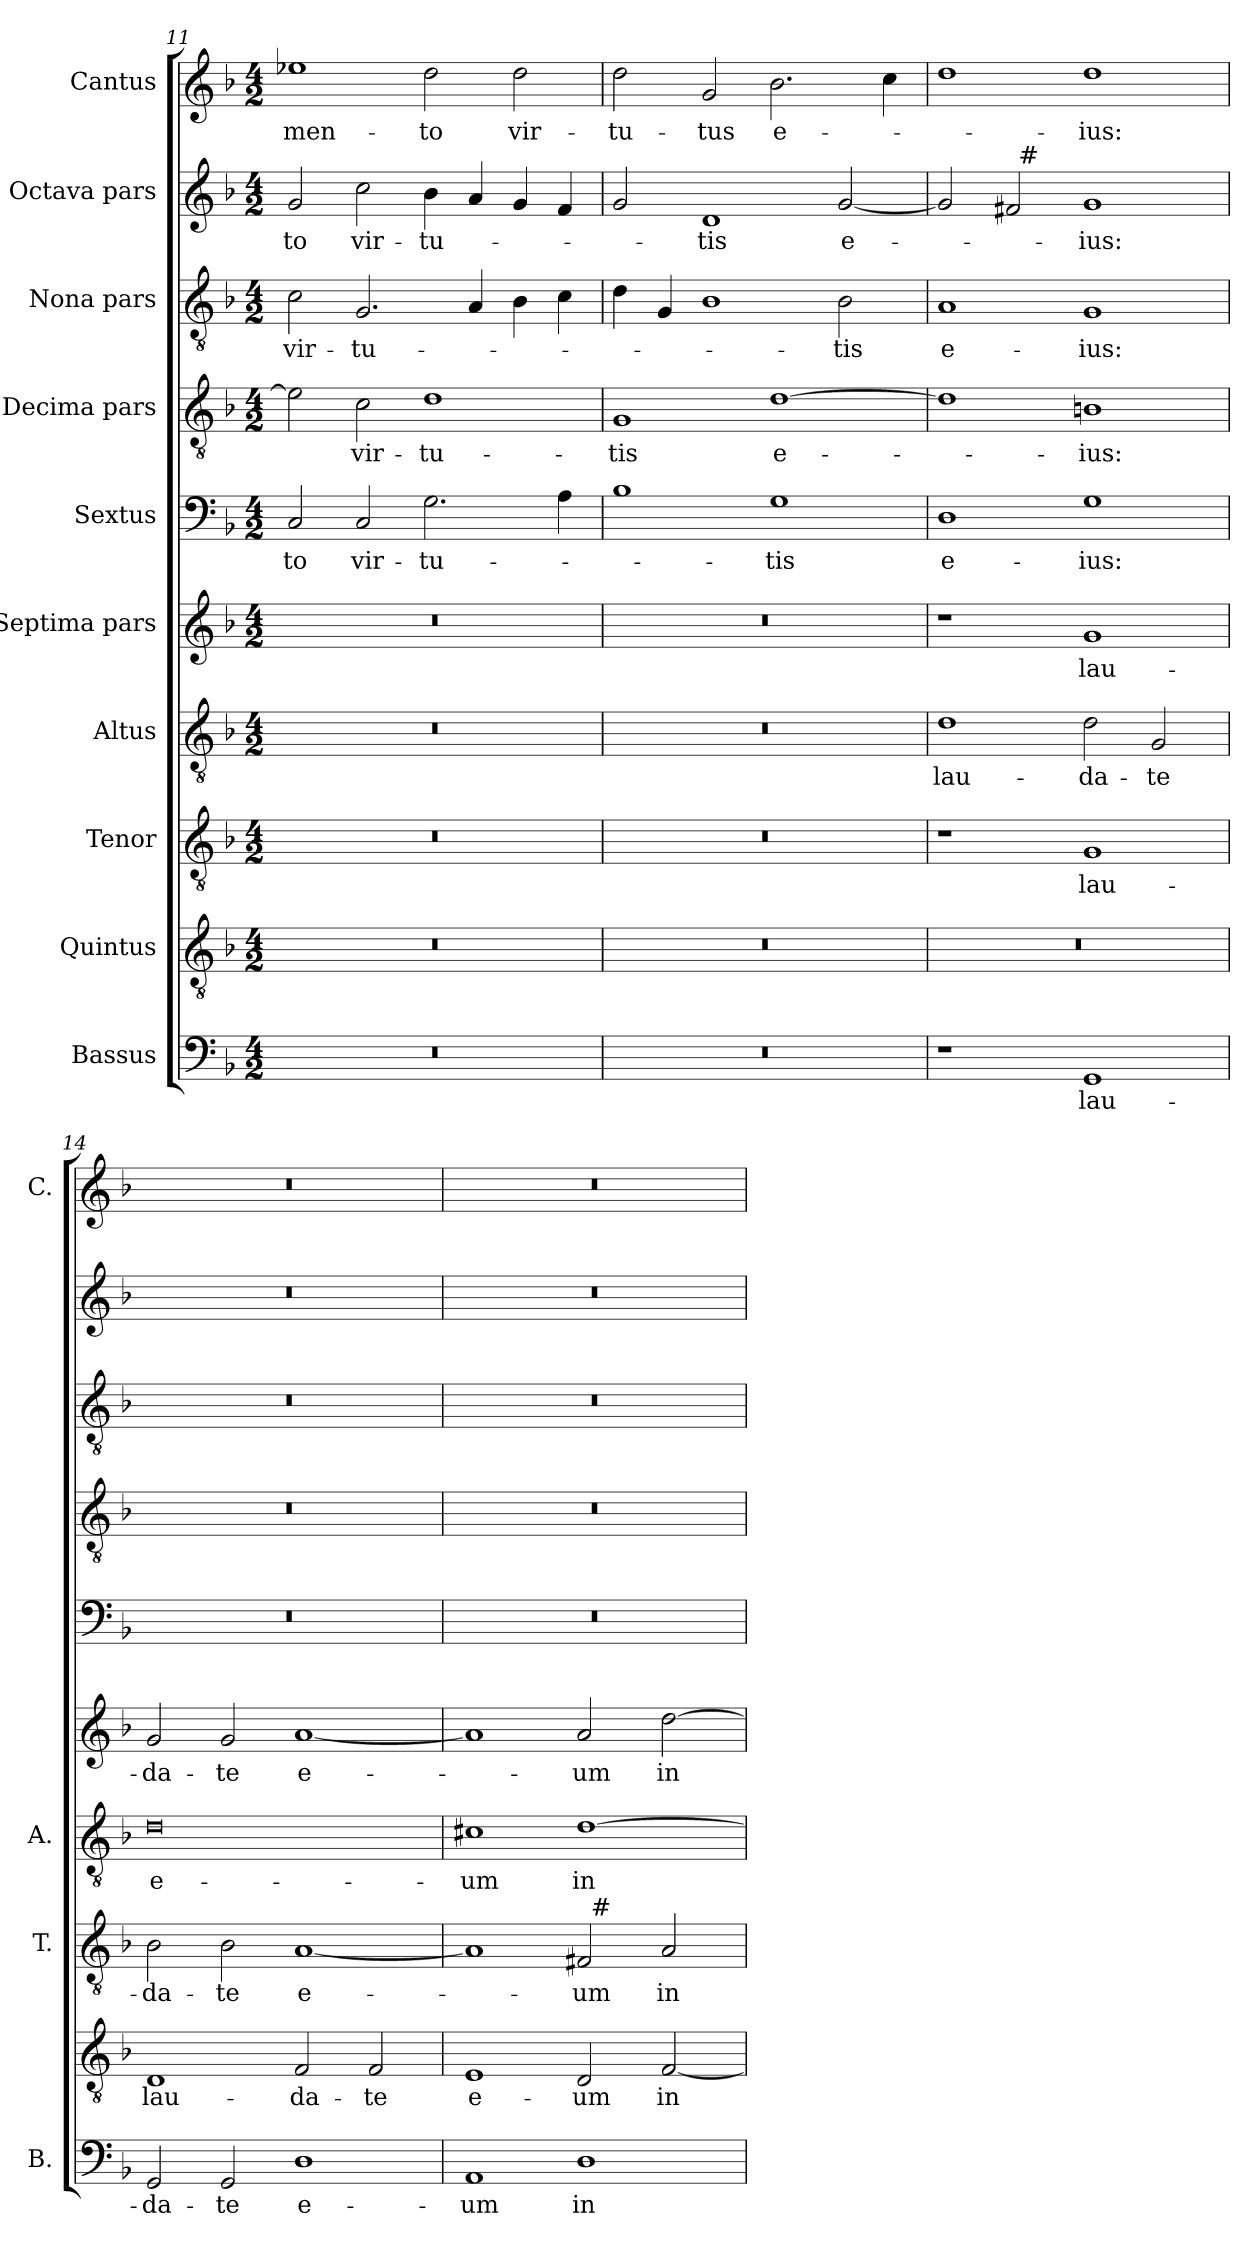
**kern	**text	**kern	**text	**kern	**text	**kern	**text	**kern	**text	**kern	**text	**kern	**text	**kern	**text	**kern	**text	**kern	**text
*part10	*part10	*part9	*part9	*part8	*part8	*part7	*part7	*part6	*part6	*part5	*part5	*part4	*part4	*part3	*part3	*part2	*part2	*part1	*part1
*staff10	*staff10	*staff9	*staff9	*staff8	*staff8	*staff7	*staff7	*staff6	*staff6	*staff5	*staff5	*staff4	*staff4	*staff3	*staff3	*staff2	*staff2	*staff1	*staff1
*I"Bassus	*	*I"Quintus	*	*I"Tenor	*	*I"Altus	*	*I"Septima pars	*	*I"Sextus	*	*I"Decima pars	*	*I"Nona pars	*	*I"Octava pars	*	*I"Cantus	*
*I'B.	*	*	*	*I'T.	*	*I'A.	*	*	*	*	*	*	*	*	*	*	*	*I'C.	*
!!LO:PB:g=z
*clefF4	*	*clefGv2	*	*clefGv2	*	*clefGv2	*	*clefG2	*	*clefF4	*	*clefGv2	*	*clefGv2	*	*clefG2	*	*clefG2	*
*	*	*ITrd7c12	*	*ITrd7c12	*	*ITrd7c12	*	*	*	*	*	*ITrd7c12	*	*ITrd7c12	*	*	*	*	*
*k[b-]	*	*k[b-]	*	*k[b-]	*	*k[b-]	*	*k[b-]	*	*k[b-]	*	*k[b-]	*	*k[b-]	*	*k[b-]	*	*k[b-]	*
*d:	*	*d:	*	*d:	*	*d:	*	*d:	*	*d:	*	*d:	*	*d:	*	*d:	*	*d:	*
*M4/2	*	*M4/2	*	*M4/2	*	*M4/2	*	*M4/2	*	*M4/2	*	*M4/2	*	*M4/2	*	*M4/2	*	*M4/2	*
=11	=11	=11	=11	=11	=11	=11	=11	=11	=11	=11	=11	=11	=11	=11	=11	=11	=11	=11	=11
!LO:N:vis=1	!	!LO:N:vis=1	!	!LO:N:vis=1	!	!LO:N:vis=1	!	!LO:N:vis=1	!	!	!LO:LY:b	!	!	!	!LO:LY:b	!	!LO:LY:b	!	!LO:LY:b
0r	.	0r	.	0r	.	0r	.	0r	.	2C/	-to	2E-\]	.	2C\	vir-	2g/	-to	1ee-X	-men-
!	!	!	!	!	!	!	!	!	!	!	!LO:LY:b	!	!LO:LY:b	!	!LO:LY:b	!	!LO:LY:b	!	!
.	.	.	.	.	.	.	.	.	.	2C/	vir-	2C\	vir-	2.GG/	-tu-	2cc\	vir-	.	.
!	!	!	!	!	!	!	!	!	!	!	!LO:LY:b	!	!LO:LY:b	!	!	!	!LO:LY:b	!	!LO:LY:b
.	.	.	.	.	.	.	.	.	.	2.G\	-tu-	1D	-tu-	.	.	4b-\	-tu-	2dd\	-to
.	.	.	.	.	.	.	.	.	.	.	.	.	.	4AA/	.	4a/	.	.	.
!	!	!	!	!	!	!	!	!	!	!	!	!	!	!	!	!	!	!	!LO:LY:b
.	.	.	.	.	.	.	.	.	.	.	.	.	.	4BB-\	.	4g/	.	2dd\	vir-
.	.	.	.	.	.	.	.	.	.	4A\	.	.	.	4C\	.	4f/	.	.	.
=12	=12	=12	=12	=12	=12	=12	=12	=12	=12	=12	=12	=12	=12	=12	=12	=12	=12	=12	=12
!LO:N:vis=1	!	!LO:N:vis=1	!	!LO:N:vis=1	!	!LO:N:vis=1	!	!LO:N:vis=1	!	!	!	!	!LO:LY:b	!	!	!	!	!	!LO:LY:b
0r	.	0r	.	0r	.	0r	.	0r	.	1B-	.	1GG	-tis	4D\	.	2g/	.	2dd\	-tu-
.	.	.	.	.	.	.	.	.	.	.	.	.	.	4GG/	.	.	.	.	.
!	!	!	!	!	!	!	!	!	!	!	!	!	!	!	!	!	!LO:LY:b	!	!LO:LY:b
.	.	.	.	.	.	.	.	.	.	.	.	.	.	1BB-	.	1d	-tis	2g/	-tus
!	!	!	!	!	!	!	!	!	!	!	!LO:LY:b	!	!LO:LY:b	!	!	!	!	!	!LO:LY:b
.	.	.	.	.	.	.	.	.	.	1G	-tis	[>1D	e-	.	.	.	.	2.b-\	e-
!	!	!	!	!	!	!	!	!	!	!	!	!	!	!	!LO:LY:b	!	!LO:LY:b	!	!
.	.	.	.	.	.	.	.	.	.	.	.	.	.	2BB-\	-tis	[<2g/	e-	.	.
.	.	.	.	.	.	.	.	.	.	.	.	.	.	.	.	.	.	4cc\	.
=13	=13	=13	=13	=13	=13	=13	=13	=13	=13	=13	=13	=13	=13	=13	=13	=13	=13	=13	=13
!	!	!LO:N:vis=1	!	!	!	!	!LO:LY:b	!	!	!	!LO:LY:b	!	!	!	!LO:LY:b	!	!	!	!
*	*	*	*	*	*	*	*	*	*	*	*	*	*	*	*	*^	*	*	*
1r	.	0r	.	1r	.	1D	lau-	1r	.	1D	e-	1D]	.	1AA	e-	2g/]	2ryy	.	1dd	.
.	.	.	.	.	.	.	.	.	.	.	.	.	.	.	.	2f#/	32ryy	.	.	.
!	!	!	!	!	!	!	!	!	!	!	!	!	!	!	!	!	!LO:TX:a:t=#	!	!	!
.	.	.	.	.	.	.	.	.	.	.	.	.	.	.	.	.	1ryy	.	.	.
!	!LO:LY:b	!	!	!	!LO:LY:b	!	!LO:LY:b	!	!LO:LY:b	!	!LO:LY:b	!	!LO:LY:b	!	!LO:LY:b	!	!	!LO:LY:b	!	!LO:LY:b
1GG	lau-	.	.	1GG	lau-	2D\	-da-	1g	lau-	1G	-ius:	1BBn	-ius:	1GG	-ius:	1g	.	-ius:	1dd	-ius:
!	!	!	!	!	!	!	!LO:LY:b	!	!	!	!	!	!	!	!	!	!	!	!	!
.	.	.	.	.	.	2GG/	-te	.	.	.	.	.	.	.	.	.	.	.	.	.
.	.	.	.	.	.	.	.	.	.	.	.	.	.	.	.	.	4...ryy	.	.	.
=14	=14	=14	=14	=14	=14	=14	=14	=14	=14	=14	=14	=14	=14	=14	=14	=14	=14	=14	=14	=14
!	!LO:LY:b	!	!LO:LY:b	!	!LO:LY:b	!	!LO:LY:b	!	!LO:LY:b	!LO:N:vis=1	!	!LO:N:vis=1	!	!LO:N:vis=1	!	!LO:N:vis=1	!	!	!LO:N:vis=1	!
*	*	*	*	*	*	*	*	*	*	*	*	*	*	*	*	*v	*v	*	*	*
2GG/	-da-	1DD	lau-	2BB-\	-da-	0D	e-	2g/	-da-	0r	.	0r	.	0r	.	0r	.	0r	.
!	!LO:LY:b	!	!	!	!LO:LY:b	!	!	!	!LO:LY:b	!	!	!	!	!	!	!	!	!	!
2GG/	-te	.	.	2BB-\	-te	.	.	2g/	-te	.	.	.	.	.	.	.	.	.	.
!	!LO:LY:b	!	!LO:LY:b	!	!LO:LY:b	!	!	!	!LO:LY:b	!	!	!	!	!	!	!	!	!	!
1D	e-	2FF/	-da-	[<1AA	e-	.	.	[<1a	e-	.	.	.	.	.	.	.	.	.	.
!	!	!	!LO:LY:b	!	!	!	!	!	!	!	!	!	!	!	!	!	!	!	!
.	.	2FF/	-te	.	.	.	.	.	.	.	.	.	.	.	.	.	.	.	.
=15	=15	=15	=15	=15	=15	=15	=15	=15	=15	=15	=15	=15	=15	=15	=15	=15	=15	=15	=15
!	!LO:LY:b	!	!LO:LY:b	!	!	!	!LO:LY:b	!	!	!LO:N:vis=1	!	!LO:N:vis=1	!	!LO:N:vis=1	!	!LO:N:vis=1	!	!LO:N:vis=1	!
*	*	*	*	*^	*	*	*	*	*	*	*	*	*	*	*	*	*	*	*
1AA	-um	1EE	e-	1AA]	1ryy	.	1C#X	-um	1a]	.	0r	.	0r	.	0r	.	0r	.	0r	.
!	!LO:LY:b	!	!LO:LY:b	!	!	!LO:LY:b	!	!LO:LY:b	!	!LO:LY:b	!	!	!	!	!	!	!	!	!	!
1D	in	2DD/	-um	2FF#/	32ryy	-um	[>1D	in	2a/	-um	.	.	.	.	.	.	.	.	.	.
!	!	!	!	!	!LO:TX:a:t=#	!	!	!	!	!	!	!	!	!	!	!	!	!	!	!
.	.	.	.	.	2ryy	.	.	.	.	.	.	.	.	.	.	.	.	.	.	.
!	!	!	!LO:LY:b	!	!	!LO:LY:b	!	!	!	!LO:LY:b	!	!	!	!	!	!	!	!	!	!
.	.	[<2FF/	in	2AA/	.	in	.	.	[>2dd\	in	.	.	.	.	.	.	.	.	.	.
.	.	.	.	.	4...ryy	.	.	.	.	.	.	.	.	.	.	.	.	.	.	.
*	*	*	*	*v	*v	*	*	*	*	*	*	*	*	*	*	*	*	*	*	*
=	=	=	=	=	=	=	=	=	=	=	=	=	=	=	=	=	=	=	=
*-	*-	*-	*-	*-	*-	*-	*-	*-	*-	*-	*-	*-	*-	*-	*-	*-	*-	*-	*-
